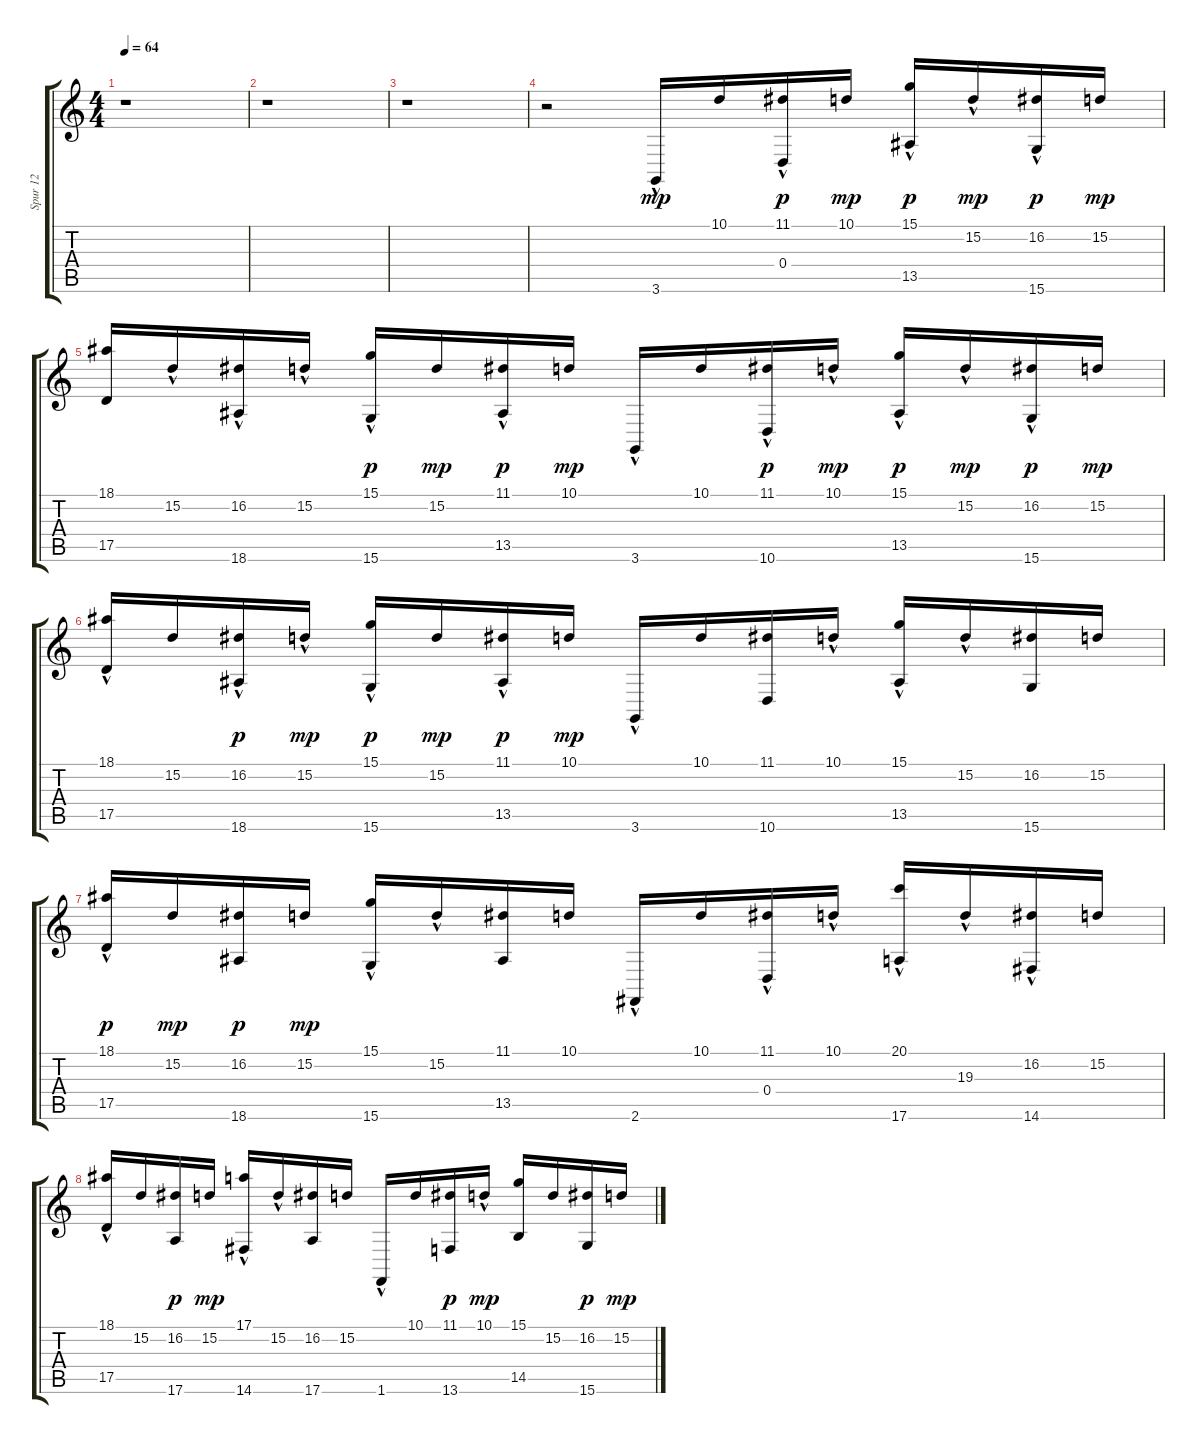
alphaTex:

\track ("Spur 12" "Spur 12") {instrument brightacousticpiano}
\staff {score tabs}
\tuning (E4 B3 G3 D3 A2 E2) {hide}
\ts (4 4)
\tempo 64
\clef g2
\ks c
r.1{dy mp} |
r.1 |
r.1 |
r.2 3.6{hac}.16 10.1.16 (11.1 0.4{hac}).16{dy p} 10.1.16{dy mp} (15.1{hac} 13.5).16{dy p} 15.2{hac}.16{dy mp} (16.2 15.6{hac}).16{dy p} 15.2.16{dy mp} |
(18.1 17.5).16 15.2{hac}.16 (16.2{hac} 18.6).16 15.2{hac}.16 (15.1 15.6{hac}).16{dy p} 15.2.16{dy mp} (11.1 13.5{hac}).16{dy p} 10.1.16{dy mp} 3.6{hac}.16 10.1.16 (11.1 10.6{hac}).16{dy p} 10.1{hac}.16{dy mp} (15.1{hac} 13.5).16{dy p} 15.2{hac}.16{dy mp} (16.2 15.6{hac}).16{dy p} 15.2.16{dy mp} |
(18.1{hac} 17.5).16 15.2.16 (16.2{hac} 18.6).16{dy p} 15.2{hac}.16{dy mp} (15.1 15.6{hac}).16{dy p} 15.2.16{dy mp} (11.1 13.5{hac}).16{dy p} 10.1.16{dy mp} 3.6{hac}.16 10.1.16 (11.1 10.6).16 10.1{hac}.16 (15.1{hac} 13.5{hac}).16 15.2{hac}.16 (16.2 15.6).16 15.2.16 |
(18.1 17.5{hac}).16{dy p} 15.2.16{dy mp} (16.2 18.6).16{dy p} 15.2.16{dy mp} (15.1 15.6{hac}).16 15.2{hac}.16 (11.1 13.5).16 10.1.16 2.6{hac}.16 10.1.16 (11.1 0.4{hac}).16 10.1{hac}.16 (20.1 17.6{hac}).16 19.3{hac}.16 (16.2 14.6{hac}).16 15.2.16 |
(18.1 17.5{hac}).16 15.2.16 (16.2 17.6).16{dy p} 15.2.16{dy mp} (17.1 14.6{hac}).16 15.2{hac}.16 (16.2 17.6).16 15.2.16 1.6{hac}.16 10.1.16 (11.1 13.6).16{dy p} 10.1{hac}.16{dy mp} (15.1 14.5).16 15.2.16 (16.2 15.6).16{dy p} 15.2.16{dy mp}
